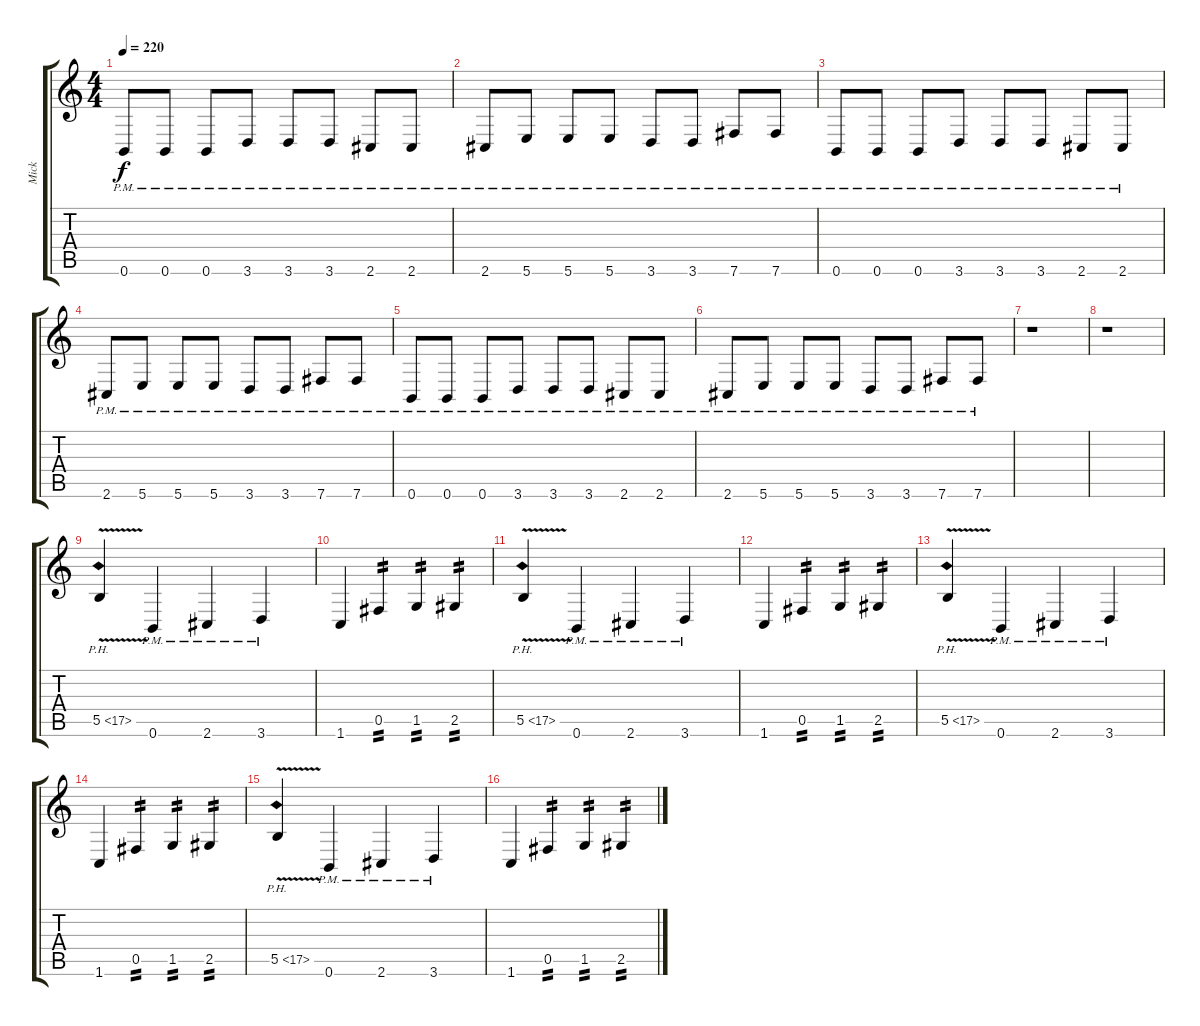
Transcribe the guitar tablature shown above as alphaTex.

\track ("Mick" "Mick") {instrument distortionguitar}
\staff {score tabs}
\tuning (Db4 Ab3 E3 B2 Gb2 B1) {hide}
\ts (4 4)
\tempo 220
\clef g2
\ks c
0.6{pm}.8{dy f} 0.6{pm}.8 0.6{pm}.8 3.6{pm}.8 3.6{pm}.8 3.6{pm}.8 2.6{pm}.8 2.6{pm}.8 |
2.6{pm}.8 5.6{pm}.8 5.6{pm}.8 5.6{pm}.8 3.6{pm}.8 3.6{pm}.8 7.6{pm}.8 7.6{pm}.8 |
0.6{pm}.8 0.6{pm}.8 0.6{pm}.8 3.6{pm}.8 3.6{pm}.8 3.6{pm}.8 2.6{pm}.8 2.6{pm}.8 |
2.6{pm}.8 5.6{pm}.8 5.6{pm}.8 5.6{pm}.8 3.6{pm}.8 3.6{pm}.8 7.6{pm}.8 7.6{pm}.8 |
0.6{pm}.8 0.6{pm}.8 0.6{pm}.8 3.6{pm}.8 3.6{pm}.8 3.6{pm}.8 2.6{pm}.8 2.6{pm}.8 |
2.6{pm}.8 5.6{pm}.8 5.6{pm}.8 5.6{pm}.8 3.6{pm}.8 3.6{pm}.8 7.6{pm}.8 7.6{pm}.8 |
r.1 |
r.1 |
5.5{ph 12 v}.4 0.6{pm}.4 2.6{pm}.4 3.6{pm}.4 |
1.6.4 0.5.4{tp 2} 1.5.4{tp 2} 2.5.4{tp 2} |
5.5{ph 12 v}.4 0.6{pm}.4 2.6{pm}.4 3.6{pm}.4 |
1.6.4 0.5.4{tp 2} 1.5.4{tp 2} 2.5.4{tp 2} |
5.5{ph 12 v}.4 0.6{pm}.4 2.6{pm}.4 3.6{pm}.4 |
1.6.4 0.5.4{tp 2} 1.5.4{tp 2} 2.5.4{tp 2} |
5.5{ph 12 v}.4 0.6{pm}.4 2.6{pm}.4 3.6{pm}.4 |
1.6.4 0.5.4{tp 2} 1.5.4{tp 2} 2.5.4{tp 2}
